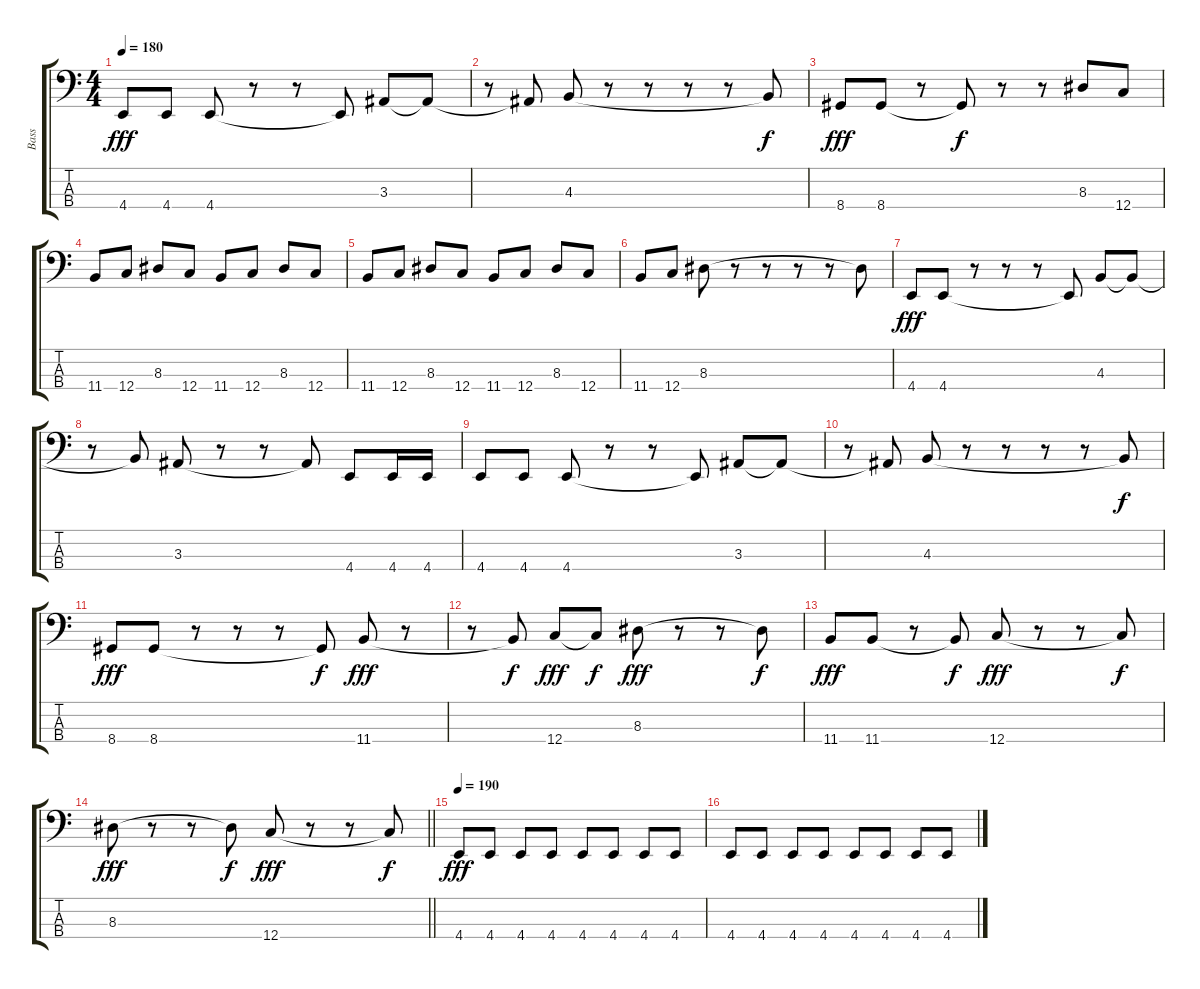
\track ("Bass" "Bass") {instrument electricbasspick}
\staff {score tabs}
\tuning (F2 C2 G1 C1) {hide}
\ts (4 4)
\tempo 180
\clef f4
\ks c
4.4.8{dy fff} 4.4.8 4.4.8 r.8 r.8 4.4{t}.8 3.3.8 3.3{t}.8 |
r.8 3.3{t}.8 4.3.8 r.8 r.8 r.8 r.8 4.3{t}.8{dy f} |
8.4.8{dy fff} 8.4.8 r.8 8.4{t}.8{dy f} r.8 r.8 8.3.8 12.4.8 |
11.4.8 12.4.8 8.3.8 12.4.8 11.4.8 12.4.8 8.3.8 12.4.8 |
11.4.8 12.4.8 8.3.8 12.4.8 11.4.8 12.4.8 8.3.8 12.4.8 |
11.4.8 12.4.8 8.3.8 r.8 r.8 r.8 r.8 8.3{t}.8 |
4.4.8{dy fff} 4.4.8 r.8 r.8 r.8 4.4{t}.8 4.3.8 4.3{t}.8 |
r.8 4.3{t}.8 3.3.8 r.8 r.8 3.3{t}.8 4.4.8 4.4.16 4.4.16 |
4.4.8 4.4.8 4.4.8 r.8 r.8 4.4{t}.8 3.3.8 3.3{t}.8 |
r.8 3.3{t}.8 4.3.8 r.8 r.8 r.8 r.8 4.3{t}.8{dy f} |
8.4.8{dy fff} 8.4.8 r.8 r.8 r.8 8.4{t}.8{dy f} 11.4.8{dy fff} r.8 |
r.8 11.4{t}.8{dy f} 12.4.8{dy fff} 12.4{t}.8{dy f} 8.3.8{dy fff} r.8 r.8 8.3{t}.8{dy f} |
11.4.8{dy fff} 11.4.8 r.8 11.4{t}.8{dy f} 12.4.8{dy fff} r.8 r.8 12.4{t}.8{dy f} |
\barLineRight lightlight
8.3.8{dy fff} r.8 r.8 8.3{t}.8{dy f} 12.4.8{dy fff} r.8 r.8 12.4{t}.8{dy f} |
\section ("" "")
\tempo 190
4.4.8{dy fff} 4.4.8 4.4.8 4.4.8 4.4.8 4.4.8 4.4.8 4.4.8 |
4.4.8 4.4.8 4.4.8 4.4.8 4.4.8 4.4.8 4.4.8 4.4.8
